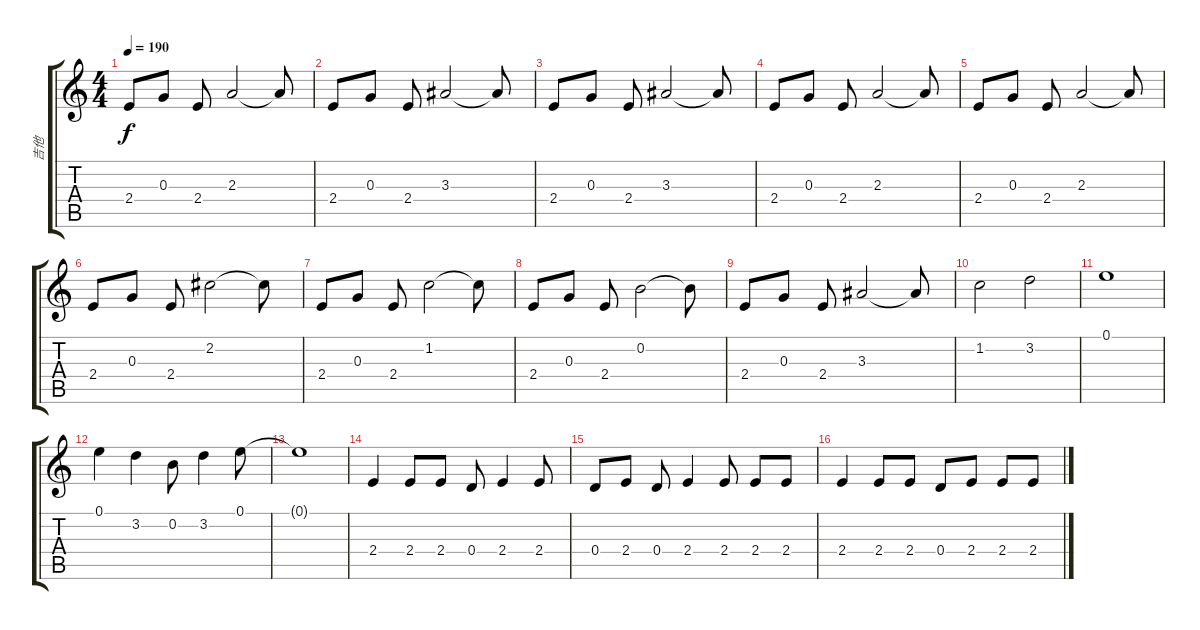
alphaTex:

\track ("吉他" "吉他") {instrument overdrivenguitar}
\staff {score tabs}
\tuning (E4 B3 G3 D3 A2 E2) {hide}
\ts (4 4)
\tempo 190
\clef g2
\ks c
2.4.8{dy f} 0.3.8 2.4.8 2.3.2 2.3{t}.8 |
2.4.8 0.3.8 2.4.8 3.3.2 3.3{t}.8 |
2.4.8 0.3.8 2.4.8 3.3.2 3.3{t}.8 |
2.4.8 0.3.8 2.4.8 2.3.2 2.3{t}.8 |
2.4.8 0.3.8 2.4.8 2.3.2 2.3{t}.8 |
2.4.8 0.3.8 2.4.8 2.2.2 2.2{t}.8 |
2.4.8 0.3.8 2.4.8 1.2.2 1.2{t}.8 |
2.4.8 0.3.8 2.4.8 0.2.2 0.2{t}.8 |
2.4.8 0.3.8 2.4.8 3.3.2 3.3{t}.8 |
1.2.2 3.2.2 |
0.1.1 |
0.1.4 3.2.4 0.2.8 3.2.4 0.1.8 |
0.1{t}.1 |
2.4.4 2.4.8 2.4.8 0.4.8 2.4.4 2.4.8 |
0.4.8 2.4.8 0.4.8 2.4.4 2.4.8 2.4.8 2.4.8 |
2.4.4 2.4.8 2.4.8 0.4.8 2.4.8 2.4.8 2.4.8
